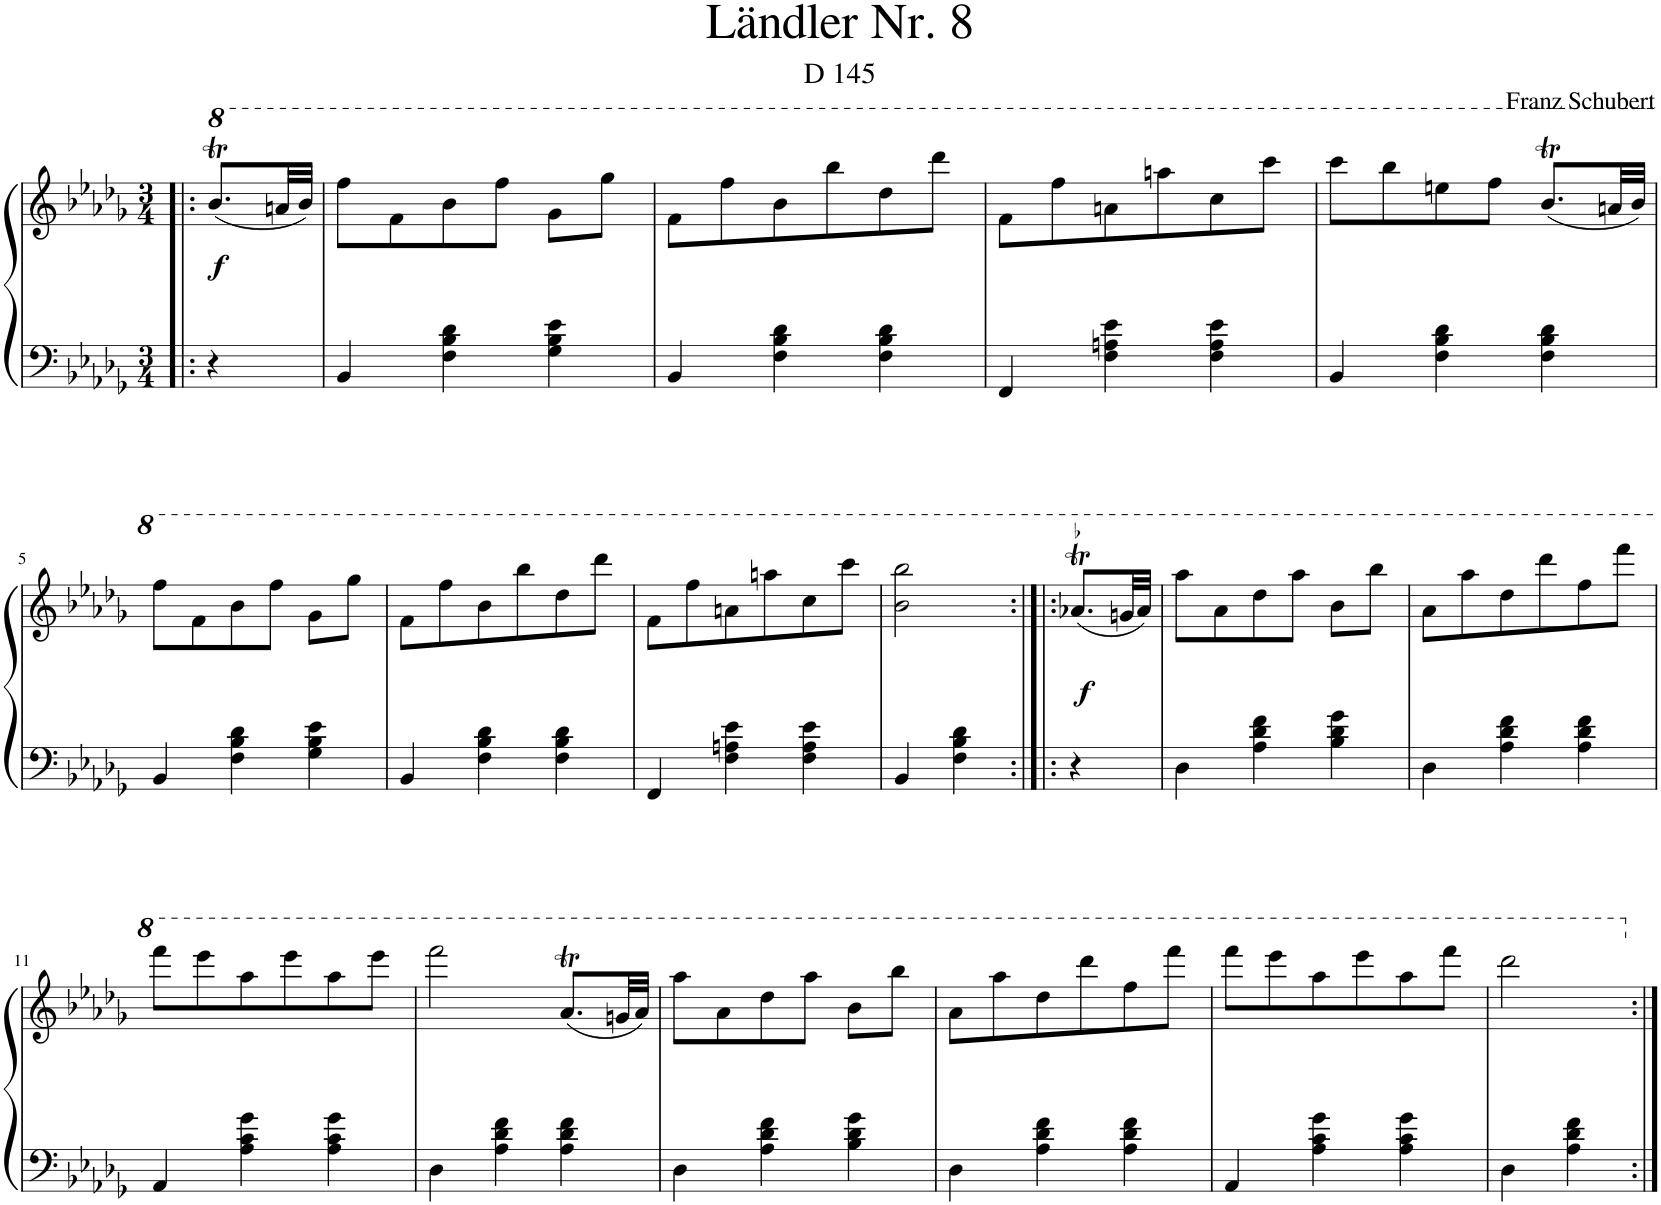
**kern	**kern	**dynam
*part1	*part1	*part1
*staff2	*staff1	*staff1/2
*I"Piano	*	*
*I'Pno.	*	*
*clefF4	*clefG2	*
*k[b-e-a-d-g-]	*k[b-e-a-d-g-]	*
*M3/4	*M3/4	*
*	*8va	*
=!|:	=!|:	=!|:
!	!	!LO:DY:b
4r	(8.bb-T/L	f
.	32aan/LL	.
.	32bb-/JJJ)	.
=1	=1	=1
4BB-/	8fff\L	.
.	8ff\	.
4F\ 4B-\ 4d-\	8bb-\	.
.	8fff\J	.
4G-\ 4B-\ 4e-\	8gg-\L	.
.	8ggg-\J	.
=2	=2	=2
4BB-/	8ff\L	.
.	8fff\	.
4F\ 4B-\ 4d-\	8bb-\	.
.	8bbb-\	.
4F\ 4B-\ 4d-\	8ddd-\	.
.	8dddd-\J	.
=3	=3	=3
4FF/	8ff\L	.
.	8fff\	.
4F\ 4An\ 4e-\	8aan\	.
.	8aaan\	.
4F\ 4A\ 4e-\	8ccc\	.
.	8cccc\J	.
=4	=4	=4
4BB-/	8cccc\L	.
.	8bbb-\	.
4F\ 4B-\ 4d-\	8eeen\	.
.	8fff\J	.
4F\ 4B-\ 4d-\	(8.bb-T/L	.
.	32aan/LL	.
.	32bb-/JJJ)	.
!!LO:LB:g=z
=5	=5	=5
4BB-/	8fff\L	.
.	8ff\	.
4F\ 4B-\ 4d-\	8bb-\	.
.	8fff\J	.
4G-\ 4B-\ 4e-\	8gg-\L	.
.	8ggg-\J	.
=6	=6	=6
4BB-/	8ff\L	.
.	8fff\	.
4F\ 4B-\ 4d-\	8bb-\	.
.	8bbb-\	.
4F\ 4B-\ 4d-\	8ddd-\	.
.	8dddd-\J	.
=7	=7	=7
4FF/	8ff\L	.
.	8fff\	.
4F\ 4An\ 4e-\	8aan\	.
.	8aaan\	.
4F\ 4A\ 4e-\	8ccc\	.
.	8cccc\J	.
=8	=8	=8
4BB-/	2bb-\ 2bbb-\	.
4F\ 4B-\ 4d-\	.	.
=8X1:|!|:	=8X1:|!|:	=8X1:|!|:
!	!LO:TR:acc=-	!LO:DY:b
4r	(8.aa-XT/L	f
.	32ggn/LL	.
.	32aa-/JJJ)	.
=9	=9	=9
4D-\	8aaa-\L	.
.	8aa-\	.
4A-\ 4d-\ 4f\	8ddd-\	.
.	8aaa-\J	.
4B-\ 4d-\ 4g-\	8bb-\L	.
.	8bbb-\J	.
=10	=10	=10
4D-\	8aa-\L	.
.	8aaa-\	.
4A-\ 4d-\ 4f\	8ddd-\	.
.	8dddd-\	.
4A-\ 4d-\ 4f\	8fff\	.
.	8ffff\J	.
!!LO:LB:g=z
=11	=11	=11
4AA-/	8ffff\L	.
.	8eeee-\	.
4A-\ 4c\ 4g-\	8aaa-\	.
.	8eeee-\	.
4A-\ 4c\ 4g-\	8aaa-\	.
.	8eeee-\J	.
=12	=12	=12
4D-\	2ffff\	.
4A-\ 4d-\ 4f\	.	.
4A-\ 4d-\ 4f\	(8.aa-T/L	.
.	32ggn/LL	.
.	32aa-/JJJ)	.
=13	=13	=13
4D-\	8aaa-\L	.
.	8aa-\	.
4A-\ 4d-\ 4f\	8ddd-\	.
.	8aaa-\J	.
4B-\ 4d-\ 4g-\	8bb-\L	.
.	8bbb-\J	.
=14	=14	=14
4D-\	8aa-\L	.
.	8aaa-\	.
4A-\ 4d-\ 4f\	8ddd-\	.
.	8dddd-\	.
4A-\ 4d-\ 4f\	8fff\	.
.	8ffff\J	.
=15	=15	=15
4AA-/	8ffff\L	.
.	8eeee-\	.
4A-\ 4c\ 4g-\	8aaa-\	.
.	8eeee-\	.
4A-\ 4c\ 4g-\	8aaa-\	.
.	8ffff\J	.
=16	=16	=16
4D-\	2dddd-\	.
4A-\ 4d-\ 4f\	.	.
*	*X8va	*
=:|!	=:|!	=:|!
*-	*-	*-
